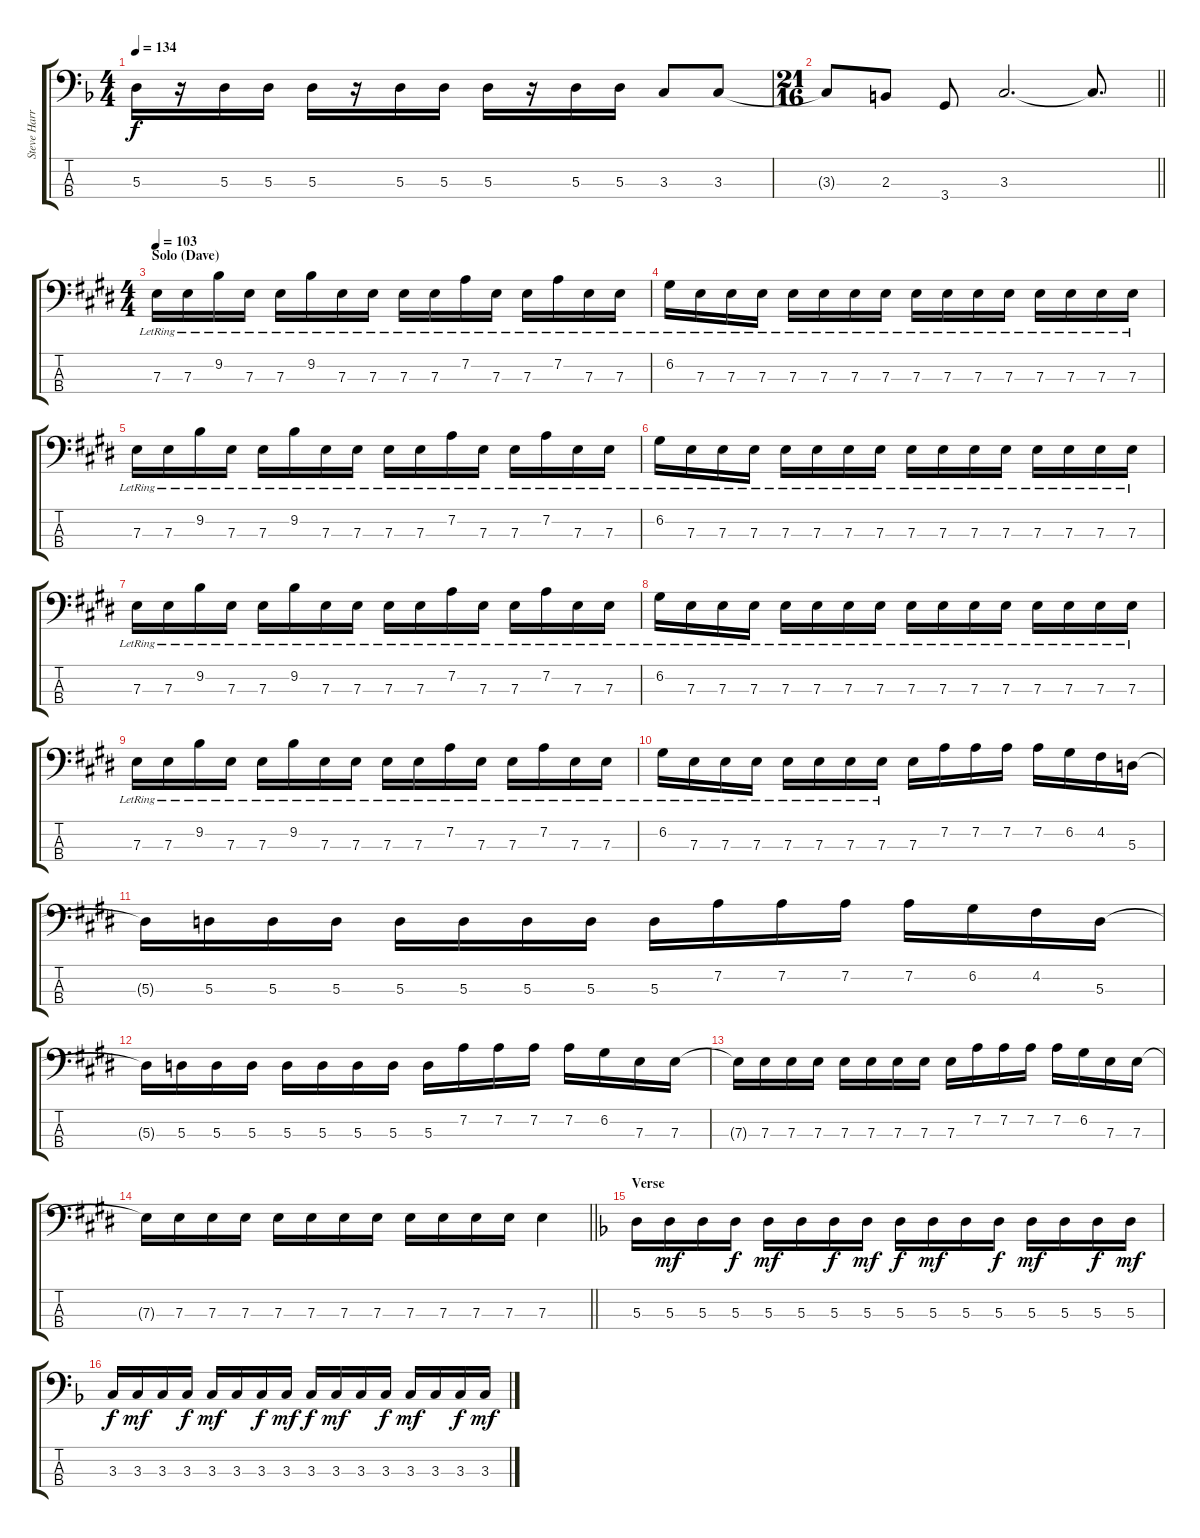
\track ("Steve Harris" "Steve Harr") {instrument electricbassfinger}
\staff {score tabs}
\tuning (G2 D2 A1 E1) {hide}
\ts (4 4)
\tempo 134
\clef f4
\ks dminor
5.3.16{dy f} r.16 5.3.16 5.3.16 5.3.16 r.16 5.3.16 5.3.16 5.3.16 r.16 5.3.16 5.3.16 3.3.8 3.3.8 |
\ts (21 16)
\barLineRight lightlight
3.3{t}.8 2.3.8 3.4.8 3.3.2{d} 3.3{t}.8{d} |
\ts (4 4)
\section ("" "Solo (Dave)")
\tempo 103
\ks e
7.3{lr}.16 7.3{lr}.16 9.2{lr}.16 7.3{lr}.16 7.3{lr}.16 9.2{lr}.16 7.3{lr}.16 7.3{lr}.16 7.3{lr}.16 7.3{lr}.16 7.2{lr}.16 7.3{lr}.16 7.3{lr}.16 7.2{lr}.16 7.3{lr}.16 7.3{lr}.16 |
6.2{lr}.16 7.3{lr}.16 7.3{lr}.16 7.3{lr}.16 7.3{lr}.16 7.3{lr}.16 7.3{lr}.16 7.3{lr}.16 7.3{lr}.16 7.3{lr}.16 7.3{lr}.16 7.3{lr}.16 7.3{lr}.16 7.3{lr}.16 7.3{lr}.16 7.3{lr}.16 |
7.3{lr}.16 7.3{lr}.16 9.2{lr}.16 7.3{lr}.16 7.3{lr}.16 9.2{lr}.16 7.3{lr}.16 7.3{lr}.16 7.3{lr}.16 7.3{lr}.16 7.2{lr}.16 7.3{lr}.16 7.3{lr}.16 7.2{lr}.16 7.3{lr}.16 7.3{lr}.16 |
6.2{lr}.16 7.3{lr}.16 7.3{lr}.16 7.3{lr}.16 7.3{lr}.16 7.3{lr}.16 7.3{lr}.16 7.3{lr}.16 7.3{lr}.16 7.3{lr}.16 7.3{lr}.16 7.3{lr}.16 7.3{lr}.16 7.3{lr}.16 7.3{lr}.16 7.3{lr}.16 |
7.3{lr}.16 7.3{lr}.16 9.2{lr}.16 7.3{lr}.16 7.3{lr}.16 9.2{lr}.16 7.3{lr}.16 7.3{lr}.16 7.3{lr}.16 7.3{lr}.16 7.2{lr}.16 7.3{lr}.16 7.3{lr}.16 7.2{lr}.16 7.3{lr}.16 7.3{lr}.16 |
6.2{lr}.16 7.3{lr}.16 7.3{lr}.16 7.3{lr}.16 7.3{lr}.16 7.3{lr}.16 7.3{lr}.16 7.3{lr}.16 7.3{lr}.16 7.3{lr}.16 7.3{lr}.16 7.3{lr}.16 7.3{lr}.16 7.3{lr}.16 7.3{lr}.16 7.3{lr}.16 |
7.3{lr}.16 7.3{lr}.16 9.2{lr}.16 7.3{lr}.16 7.3{lr}.16 9.2{lr}.16 7.3{lr}.16 7.3{lr}.16 7.3{lr}.16 7.3{lr}.16 7.2{lr}.16 7.3{lr}.16 7.3{lr}.16 7.2{lr}.16 7.3{lr}.16 7.3{lr}.16 |
6.2{lr}.16 7.3{lr}.16 7.3{lr}.16 7.3{lr}.16 7.3{lr}.16 7.3{lr}.16 7.3{lr}.16 7.3{lr}.16 7.3.16 7.2.16 7.2.16 7.2.16 7.2.16 6.2.16 4.2.16 5.3.16 |
5.3{t}.16 5.3.16 5.3.16 5.3.16 5.3.16 5.3.16 5.3.16 5.3.16 5.3.16 7.2.16 7.2.16 7.2.16 7.2.16 6.2.16 4.2.16 5.3.16 |
5.3{t}.16 5.3.16 5.3.16 5.3.16 5.3.16 5.3.16 5.3.16 5.3.16 5.3.16 7.2.16 7.2.16 7.2.16 7.2.16 6.2.16 7.3.16 7.3.16 |
7.3{t}.16 7.3.16 7.3.16 7.3.16 7.3.16 7.3.16 7.3.16 7.3.16 7.3.16 7.2.16 7.2.16 7.2.16 7.2.16 6.2.16 7.3.16 7.3.16 |
\barLineRight lightlight
7.3{t}.16 7.3.16 7.3.16 7.3.16 7.3.16 7.3.16 7.3.16 7.3.16 7.3.16 7.3.16 7.3.16 7.3.16 7.3.4 |
\section ("" "Verse")
\ks dminor
5.3.16 5.3.16{dy mf} 5.3.16 5.3.16{dy f} 5.3.16{dy mf} 5.3.16 5.3.16{dy f} 5.3.16{dy mf} 5.3.16{dy f} 5.3.16{dy mf} 5.3.16 5.3.16{dy f} 5.3.16{dy mf} 5.3.16 5.3.16{dy f} 5.3.16{dy mf} |
3.3.16{dy f} 3.3.16{dy mf} 3.3.16 3.3.16{dy f} 3.3.16{dy mf} 3.3.16 3.3.16{dy f} 3.3.16{dy mf} 3.3.16{dy f} 3.3.16{dy mf} 3.3.16 3.3.16{dy f} 3.3.16{dy mf} 3.3.16 3.3.16{dy f} 3.3.16{dy mf}
